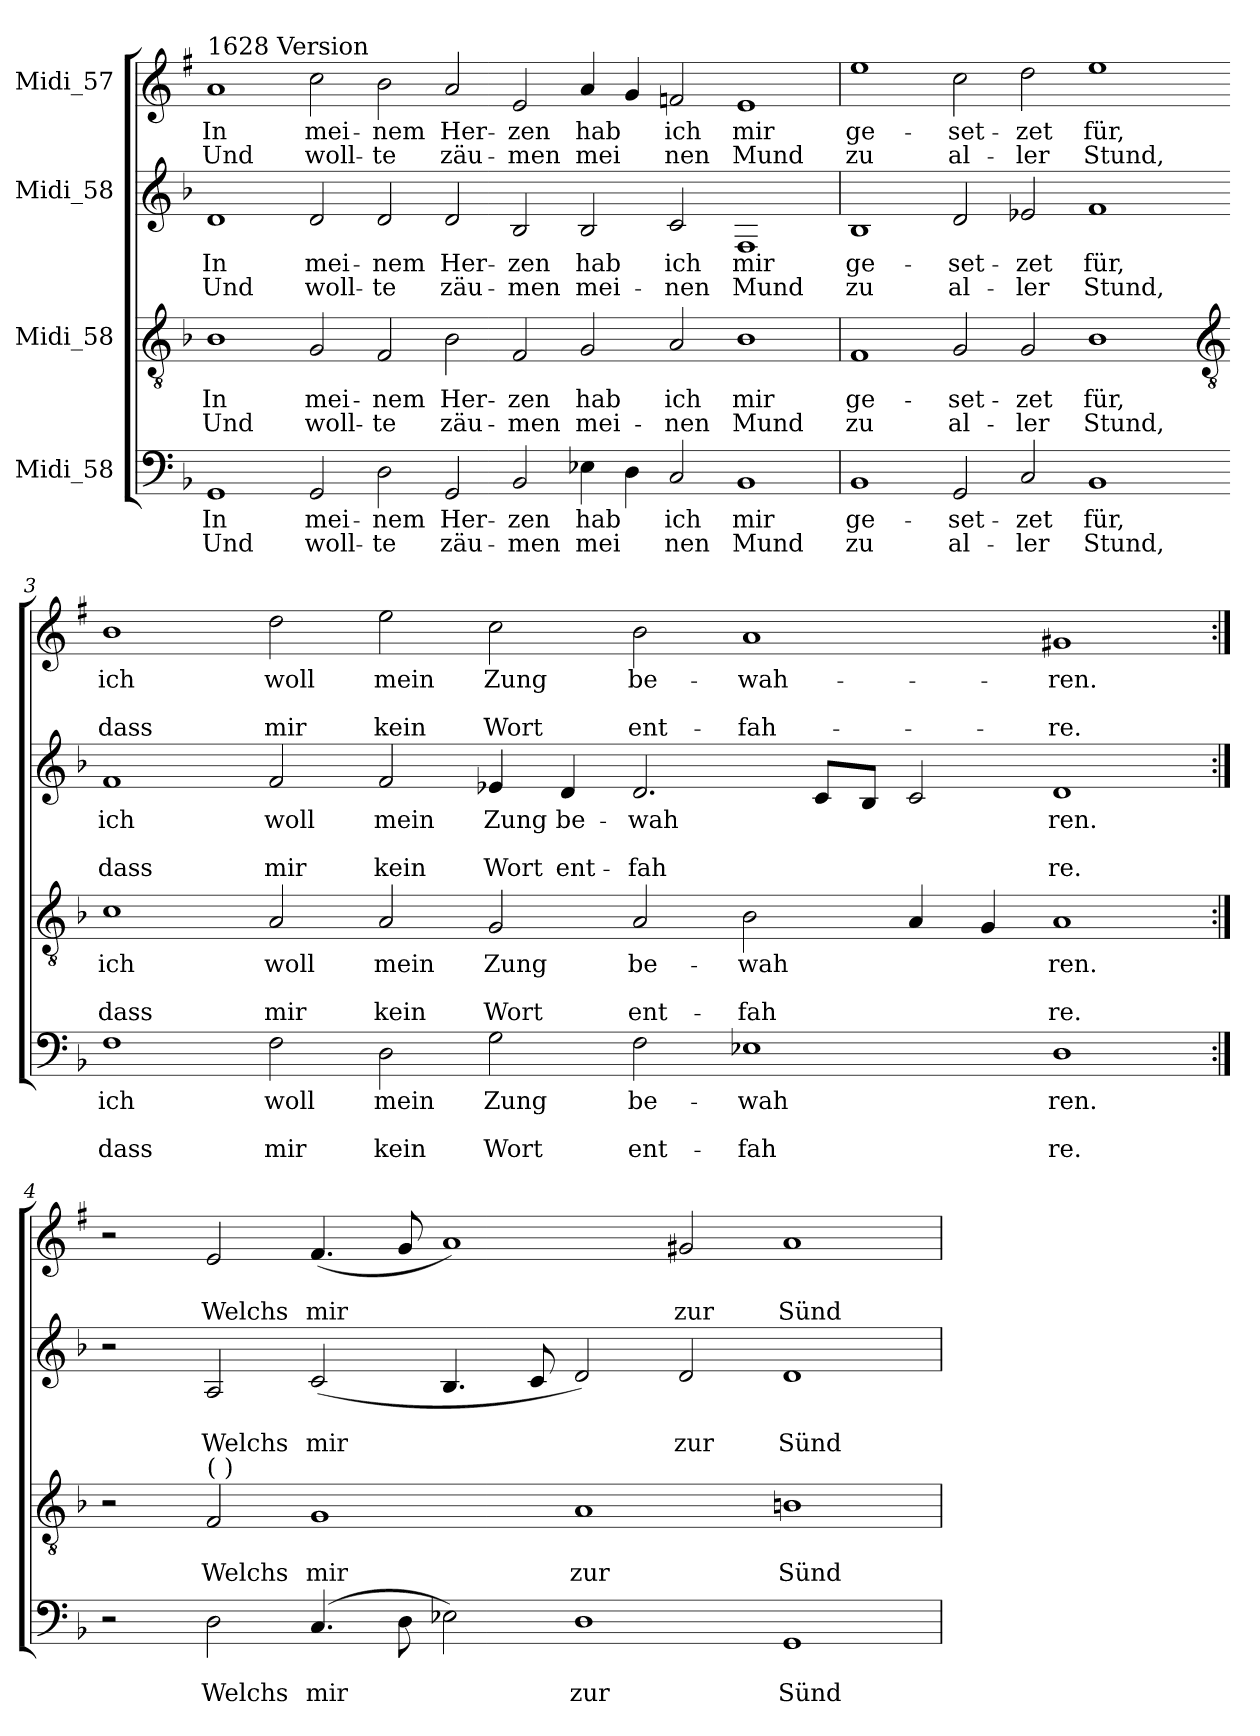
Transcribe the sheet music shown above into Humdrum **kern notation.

**kern	**text	**text	**text	**kern	**text	**text	**text	**kern	**text	**text	**text	**kern	**text	**text	**text
*part4	*part4	*part4	*part4	*part3	*part3	*part3	*part3	*part2	*part2	*part2	*part2	*part1	*part1	*part1	*part1
*staff4	*staff4	*staff4	*staff4	*staff3	*staff3	*staff3	*staff3	*staff2	*staff2	*staff2	*staff2	*staff1	*staff1	*staff1	*staff1
*I"Midi_58	*	*	*	*I"Midi_58	*	*	*	*I"Midi_58	*	*	*	*I"Midi_57	*	*	*
*clefF4	*	*	*	*clefGv2	*	*	*	*clefG2	*	*	*	*clefG2	*	*	*
*	*	*	*	*	*	*	*	*	*	*	*	*ITrd1c2	*	*	*
*k[b-]	*	*	*	*k[b-]	*	*	*	*k[b-]	*	*	*	*k[b-]	*	*	*
*F:	*	*	*	*F:	*	*	*	*F:	*	*	*	*F:	*	*	*
=1	=1	=1	=1	=1	=1	=1	=1	=1	=1	=1	=1	=1	=1	=1	=1
!	!	!	!	!	!	!	!	!	!	!	!	!LO:TX:a:t=1628 Version	!	!	!
!	!LO:LY:b	!LO:LY:b	!	!	!LO:LY:b	!LO:LY:b	!	!	!LO:LY:b	!LO:LY:b	!	!	!LO:LY:b	!LO:LY:b	!
1GG	In	Und	.	1B-	In	Und	.	1d	In	Und	.	1g	In	Und	.
!	!LO:LY:b	!LO:LY:b	!	!	!LO:LY:b	!LO:LY:b	!	!	!LO:LY:b	!LO:LY:b	!	!	!LO:LY:b	!LO:LY:b	!
2GG	mei-	-woll-	.	2G	mei-	-woll-	.	2d	mei-	-woll-	.	2b-	mei-	-woll-	.
!	!LO:LY:b	!LO:LY:b	!	!	!LO:LY:b	!LO:LY:b	!	!	!LO:LY:b	!LO:LY:b	!	!	!LO:LY:b	!LO:LY:b	!
2D	-nem	te	.	2F	-nem	te	.	2d	-nem	te	.	2a	-nem	te	.
!	!LO:LY:b	!LO:LY:b	!	!	!LO:LY:b	!LO:LY:b	!	!	!LO:LY:b	!LO:LY:b	!	!	!LO:LY:b	!LO:LY:b	!
2GG	Her-	-zäu-	.	2B-	Her-	-zäu-	.	2d	Her-	-zäu-	.	2g	Her-	-zäu-	.
!	!LO:LY:b	!LO:LY:b	!	!	!LO:LY:b	!LO:LY:b	!	!	!LO:LY:b	!LO:LY:b	!	!	!LO:LY:b	!LO:LY:b	!
2BB-	-zen	men	.	2F	-zen	men	.	2B-	-zen	men	.	2d	-zen	men	.
!	!LO:LY:b	!LO:LY:b	!	!	!LO:LY:b	!LO:LY:b	!	!	!LO:LY:b	!LO:LY:b	!	!	!LO:LY:b	!LO:LY:b	!
4E-X	hab	mei	.	2G	hab	mei-	.	2B-	hab	mei-	.	4g	hab	mei	.
4D	.	.	.	.	.	.	.	.	.	.	.	4f	.	.	.
!	!LO:LY:b	!LO:LY:b	!	!	!LO:LY:b	!LO:LY:b	!	!	!LO:LY:b	!LO:LY:b	!	!	!LO:LY:b	!LO:LY:b	!
2C	ich	nen	.	2A	-ich	nen	.	2c	-ich	nen	.	2e-X	ich	nen	.
!	!LO:LY:b	!LO:LY:b	!	!	!LO:LY:b	!LO:LY:b	!	!	!LO:LY:b	!LO:LY:b	!	!	!LO:LY:b	!LO:LY:b	!
1BB-	mir	Mund	.	1B-	mir	Mund	.	1F	mir	Mund	.	1d	mir	Mund	.
=2	=2	=2	=2	=2	=2	=2	=2	=2	=2	=2	=2	=2	=2	=2	=2
!	!LO:LY:b	!LO:LY:b	!	!	!LO:LY:b	!LO:LY:b	!	!	!LO:LY:b	!LO:LY:b	!	!	!LO:LY:b	!LO:LY:b	!
1BB-	ge-	-zu	.	1F	ge-	-zu	.	1B-	ge-	-zu	.	1dd	ge-	-zu	.
!	!LO:LY:b	!LO:LY:b	!	!	!LO:LY:b	!LO:LY:b	!	!	!LO:LY:b	!LO:LY:b	!	!	!LO:LY:b	!LO:LY:b	!
2GG	set-	-al-	.	2G	set-	-al-	.	2d	set-	-al-	.	2b-	set-	-al-	.
!	!LO:LY:b	!LO:LY:b	!	!	!LO:LY:b	!LO:LY:b	!	!	!LO:LY:b	!LO:LY:b	!	!	!LO:LY:b	!LO:LY:b	!
2C	-zet	ler	.	2G	-zet	ler	.	2e-X	-zet	ler	.	2cc	-zet	ler	.
!	!LO:LY:b	!LO:LY:b	!	!	!LO:LY:b	!LO:LY:b	!	!	!LO:LY:b	!LO:LY:b	!	!	!LO:LY:b	!LO:LY:b	!
1BB-	für,	Stund,	.	1B-	für,	Stund,	.	1f	für,	Stund,	.	1dd	für,	Stund,	.
!!LO:LB:g=z
=3-	=3-	=3-	=3-	=3-	=3-	=3-	=3-	=3-	=3-	=3-	=3-	=3-	=3-	=3-	=3-
*	*	*	*	*clefGv2	*	*	*	*	*	*	*	*	*	*	*
!	!LO:LY:b	!	!LO:LY:b	!	!LO:LY:b	!	!LO:LY:b	!	!LO:LY:b	!	!LO:LY:b	!	!LO:LY:b	!	!LO:LY:b
1F	ich	.	dass	1c	ich	.	dass	1f	ich	.	dass	1a	ich	.	dass
!	!LO:LY:b	!	!LO:LY:b	!	!LO:LY:b	!	!LO:LY:b	!	!LO:LY:b	!	!LO:LY:b	!	!LO:LY:b	!	!LO:LY:b
2F	woll	.	mir	2A	woll	.	mir	2f	woll	.	mir	2cc	woll	.	mir
!	!LO:LY:b	!	!LO:LY:b	!	!LO:LY:b	!	!LO:LY:b	!	!LO:LY:b	!	!LO:LY:b	!	!LO:LY:b	!	!LO:LY:b
2D	mein	.	kein	2A	mein	.	kein	2f	mein	.	kein	2dd	mein	.	kein
!	!LO:LY:b	!	!LO:LY:b	!	!LO:LY:b	!	!LO:LY:b	!	!LO:LY:b	!	!LO:LY:b	!	!LO:LY:b	!	!LO:LY:b
2G	Zung	.	Wort	2G	Zung	.	Wort	4e-X	Zung	.	Wort	2b-	Zung	.	Wort
!	!	!	!	!	!	!	!	!	!LO:LY:b	!	!LO:LY:b	!	!	!	!
.	.	.	.	.	.	.	.	4d	be-	.	-ent-	.	.	.	.
!	!LO:LY:b	!	!LO:LY:b	!	!LO:LY:b	!	!LO:LY:b	!	!LO:LY:b	!	!LO:LY:b	!	!LO:LY:b	!	!LO:LY:b
2F	be-	.	-ent-	2A	be-	.	-ent-	2.d	-wah	.	fah	2a	be-	.	-ent-
!	!LO:LY:b	!	!LO:LY:b	!	!LO:LY:b	!	!LO:LY:b	!	!	!	!	!	!LO:LY:b	!	!LO:LY:b
1E-X	-wah	.	fah	2B-	-wah	.	fah	.	.	.	.	1g	-wah-	.	-fah-
.	.	.	.	.	.	.	.	8cL	.	.	.	.	.	.	.
.	.	.	.	.	.	.	.	8B-J	.	.	.	.	.	.	.
.	.	.	.	4A	.	.	.	2c	.	.	.	.	.	.	.
.	.	.	.	4G	.	.	.	.	.	.	.	.	.	.	.
!	!LO:LY:b	!	!LO:LY:b	!	!LO:LY:b	!	!LO:LY:b	!	!LO:LY:b	!	!LO:LY:b	!	!LO:LY:b	!	!LO:LY:b
1D	ren.	.	re.	1A	ren.	.	re.	1d	ren.	.	re.	1f#X	-ren.	.	re.
=4:|!	=4:|!	=4:|!	=4:|!	=4:|!	=4:|!	=4:|!	=4:|!	=4:|!	=4:|!	=4:|!	=4:|!	=4:|!	=4:|!	=4:|!	=4:|!
2r	.	.	.	2r	.	.	.	2r	.	.	.	2r	.	.	.
!	!	!	!	!LO:TX:a:t=(  )	!	!	!	!	!	!	!	!	!	!	!
!	!	!LO:LY:b	!	!	!	!LO:LY:b	!	!	!	!LO:LY:b	!	!	!	!LO:LY:b	!
2D	.	Welchs	.	2F	.	Welchs	.	2A	.	Welchs	.	2d	.	Welchs	.
!	!	!LO:LY:b	!	!	!	!LO:LY:b	!	!	!	!LO:LY:b	!	!	!	!LO:LY:b	!
(>4.C	.	mir	.	1G	.	mir	.	(<2c	.	mir	.	(<4.e	.	mir	.
8D	.	.	.	.	.	.	.	.	.	.	.	8f	.	.	.
2E-X)	.	.	.	.	.	.	.	4.B-	.	.	.	1g)	.	.	.
.	.	.	.	.	.	.	.	8c	.	.	.	.	.	.	.
!	!	!LO:LY:b	!	!	!	!LO:LY:b	!	!	!	!	!	!	!	!	!
1D	.	zur	.	1A	.	zur	.	2d)	.	.	.	.	.	.	.
!	!	!	!	!	!	!	!	!	!	!LO:LY:b	!	!	!	!LO:LY:b	!
.	.	.	.	.	.	.	.	2d	.	zur	.	2f#X	.	zur	.
!	!	!LO:LY:b	!	!	!	!LO:LY:b	!	!	!	!LO:LY:b	!	!	!	!LO:LY:b	!
1GG	.	Sünd	.	1Bn	.	Sünd	.	1d	.	Sünd	.	1g	.	Sünd	.
=	=	=	=	=	=	=	=	=	=	=	=	=	=	=	=
*-	*-	*-	*-	*-	*-	*-	*-	*-	*-	*-	*-	*-	*-	*-	*-
